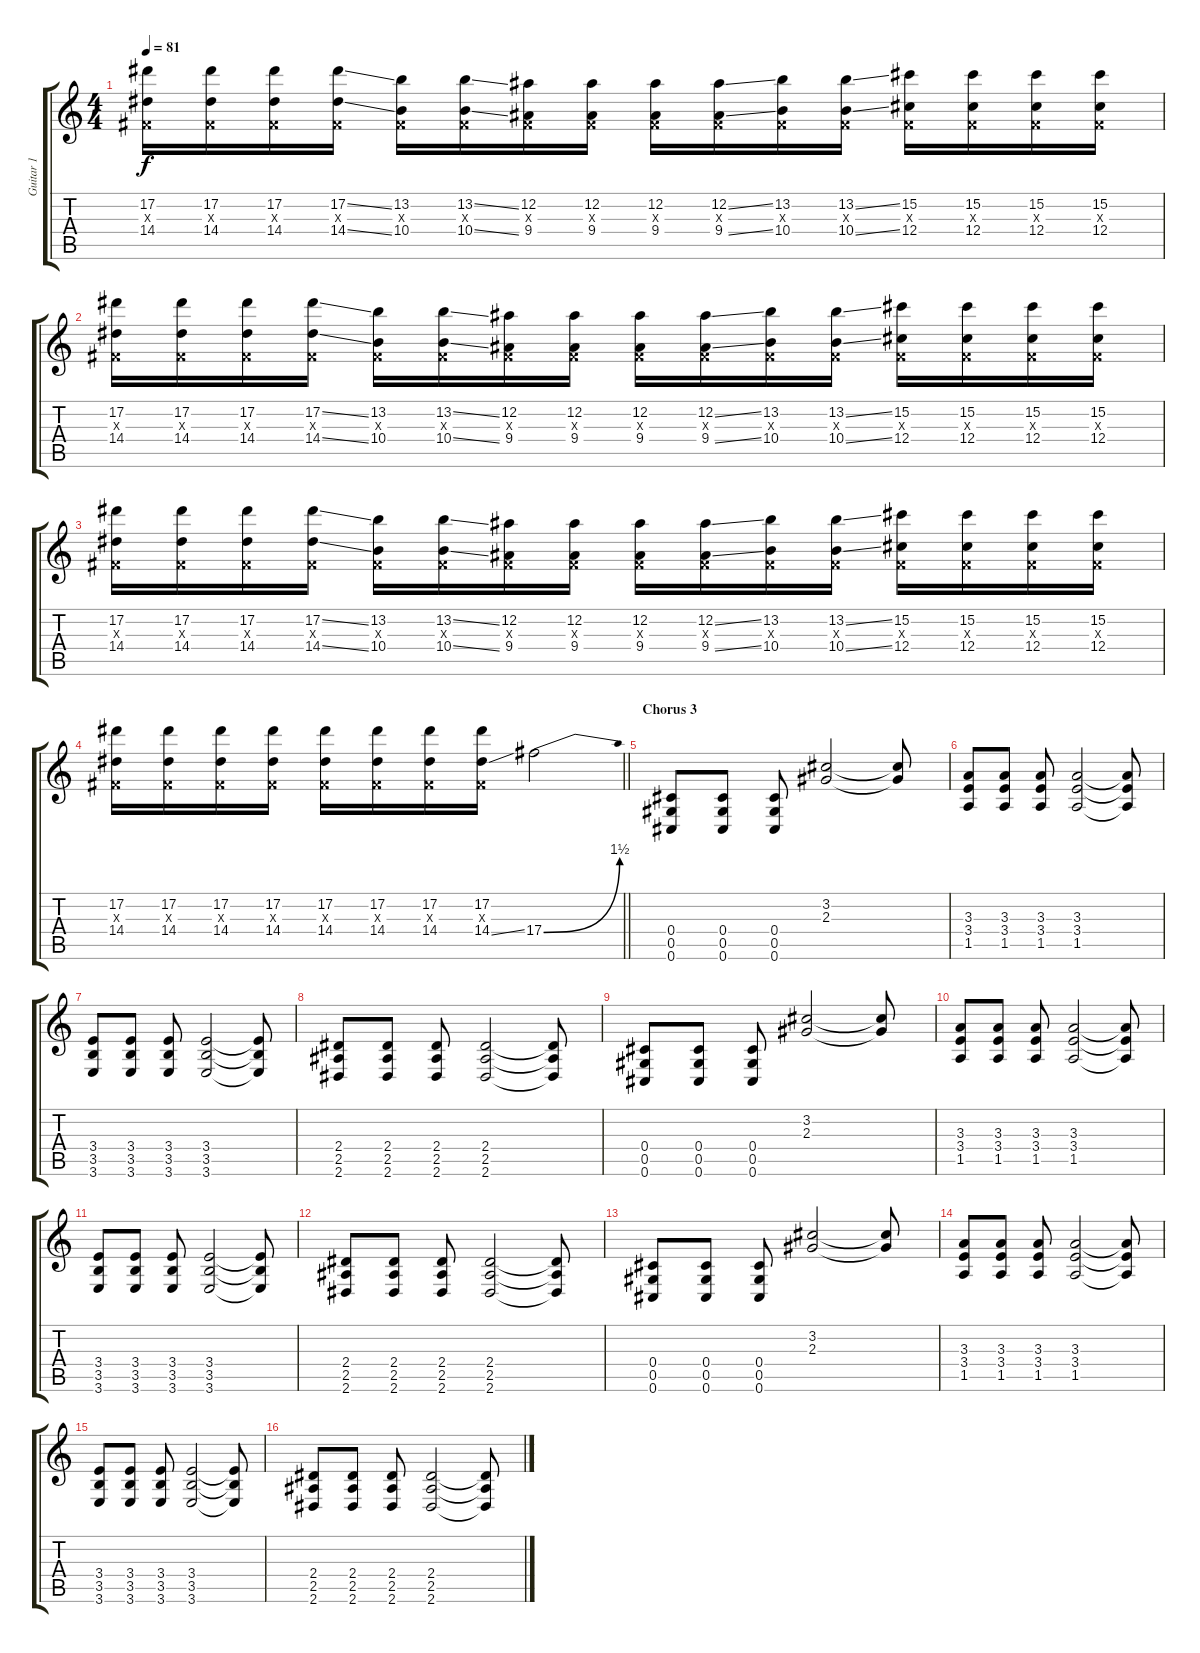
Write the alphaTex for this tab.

\track ("Guitar 1" "Guitar 1") {instrument distortionguitar}
\staff {score tabs}
\tuning (Eb4 Bb3 Gb3 Db3 Ab2 Db2) {hide}
\ts (4 4)
\tempo 81
\clef g2
\ks c
(17.2 0.3{x} 14.4).16{dy f} (17.2 0.3{x} 14.4).16 (17.2 0.3{x} 14.4).16 (17.2{ss} 0.3{x} 14.4{ss}).16 (13.2 0.3{x} 10.4).16 (13.2{ss} 0.3{x} 10.4{ss}).16 (12.2 0.3{x} 9.4).16 (12.2 0.3{x} 9.4).16 (12.2 0.3{x} 9.4).16 (12.2{ss} 0.3{x} 9.4{ss}).16 (13.2 0.3{x} 10.4).16 (13.2{ss} 0.3{x} 10.4{ss}).16 (15.2 0.3{x} 12.4).16 (15.2 0.3{x} 12.4).16 (15.2 0.3{x} 12.4).16 (15.2 0.3{x} 12.4).16 |
(17.2 0.3{x} 14.4).16 (17.2 0.3{x} 14.4).16 (17.2 0.3{x} 14.4).16 (17.2{ss} 0.3{x} 14.4{ss}).16 (13.2 0.3{x} 10.4).16 (13.2{ss} 0.3{x} 10.4{ss}).16 (12.2 0.3{x} 9.4).16 (12.2 0.3{x} 9.4).16 (12.2 0.3{x} 9.4).16 (12.2{ss} 0.3{x} 9.4{ss}).16 (13.2 0.3{x} 10.4).16 (13.2{ss} 0.3{x} 10.4{ss}).16 (15.2 0.3{x} 12.4).16 (15.2 0.3{x} 12.4).16 (15.2 0.3{x} 12.4).16 (15.2 0.3{x} 12.4).16 |
(17.2 0.3{x} 14.4).16 (17.2 0.3{x} 14.4).16 (17.2 0.3{x} 14.4).16 (17.2{ss} 0.3{x} 14.4{ss}).16 (13.2 0.3{x} 10.4).16 (13.2{ss} 0.3{x} 10.4{ss}).16 (12.2 0.3{x} 9.4).16 (12.2 0.3{x} 9.4).16 (12.2 0.3{x} 9.4).16 (12.2{ss} 0.3{x} 9.4{ss}).16 (13.2 0.3{x} 10.4).16 (13.2{ss} 0.3{x} 10.4{ss}).16 (15.2 0.3{x} 12.4).16 (15.2 0.3{x} 12.4).16 (15.2 0.3{x} 12.4).16 (15.2 0.3{x} 12.4).16 |
\barLineRight lightlight
(17.2 0.3{x} 14.4).16 (17.2 0.3{x} 14.4).16 (17.2 0.3{x} 14.4).16 (17.2 0.3{x} 14.4).16 (17.2 0.3{x} 14.4).16 (17.2 0.3{x} 14.4).16 (17.2 0.3{x} 14.4).16 (17.2 0.3{x} 14.4{ss}).16 17.4{be (bend 0 0 60 6)}.2 |
\section ("" "Chorus 3")
(0.4 0.5 0.6).8 (0.4 0.5 0.6).8 (0.4 0.5 0.6).8 (3.2 2.3).2 (3.2{t} 2.3{t}).8 |
(3.3 3.4 1.5).8 (3.3 3.4 1.5).8 (3.3 3.4 1.5).8 (3.3 3.4 1.5).2 (3.3{t} 3.4{t} 1.5{t}).8 |
(3.4 3.5 3.6).8 (3.4 3.5 3.6).8 (3.4 3.5 3.6).8 (3.4 3.5 3.6).2 (3.4{t} 3.5{t} 3.6{t}).8 |
(2.4 2.5 2.6).8 (2.4 2.5 2.6).8 (2.4 2.5 2.6).8 (2.4 2.5 2.6).2 (2.4{t} 2.5{t} 2.6{t}).8 |
(0.4 0.5 0.6).8 (0.4 0.5 0.6).8 (0.4 0.5 0.6).8 (3.2 2.3).2 (3.2{t} 2.3{t}).8 |
(3.3 3.4 1.5).8 (3.3 3.4 1.5).8 (3.3 3.4 1.5).8 (3.3 3.4 1.5).2 (3.3{t} 3.4{t} 1.5{t}).8 |
(3.4 3.5 3.6).8 (3.4 3.5 3.6).8 (3.4 3.5 3.6).8 (3.4 3.5 3.6).2 (3.4{t} 3.5{t} 3.6{t}).8 |
(2.4 2.5 2.6).8 (2.4 2.5 2.6).8 (2.4 2.5 2.6).8 (2.4 2.5 2.6).2 (2.4{t} 2.5{t} 2.6{t}).8 |
(0.4 0.5 0.6).8 (0.4 0.5 0.6).8 (0.4 0.5 0.6).8 (3.2 2.3).2 (3.2{t} 2.3{t}).8 |
(3.3 3.4 1.5).8 (3.3 3.4 1.5).8 (3.3 3.4 1.5).8 (3.3 3.4 1.5).2 (3.3{t} 3.4{t} 1.5{t}).8 |
(3.4 3.5 3.6).8 (3.4 3.5 3.6).8 (3.4 3.5 3.6).8 (3.4 3.5 3.6).2 (3.4{t} 3.5{t} 3.6{t}).8 |
(2.4 2.5 2.6).8 (2.4 2.5 2.6).8 (2.4 2.5 2.6).8 (2.4 2.5 2.6).2 (2.4{t} 2.5{t} 2.6{t}).8
